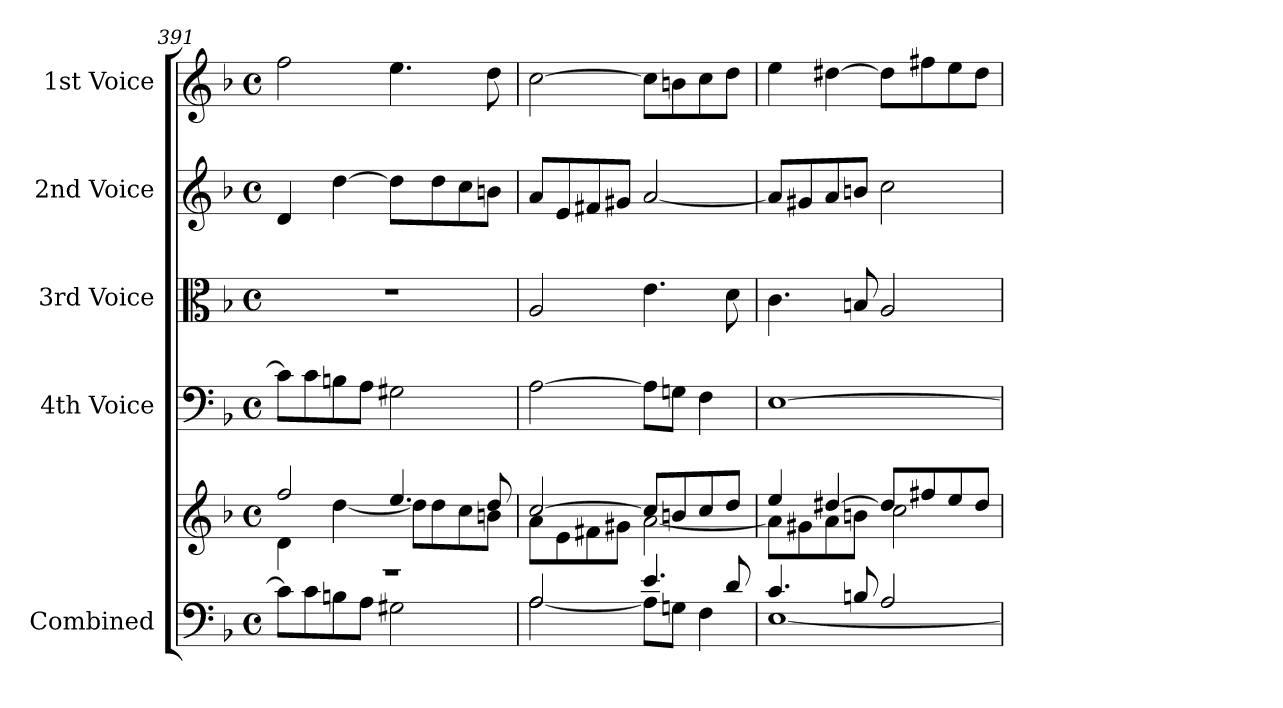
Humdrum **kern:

**kern	**kern	**kern	**kern	**kern	**kern
*part5	*part5	*part4	*part3	*part2	*part1
*staff6	*staff5	*staff4	*staff3	*staff2	*staff1
*I"Combined	*	*I"4th Voice	*I"3rd Voice	*I"2nd Voice	*I"1st Voice
!!LO:PB:g=z
*clefF4	*clefG2	*clefF4	*clefC3	*clefG2	*clefG2
*k[b-]	*k[b-]	*k[b-]	*k[b-]	*k[b-]	*k[b-]
*M4/4	*M4/4	*M4/4	*M4/4	*M4/4	*M4/4
*met(c)	*met(c)	*met(c)	*met(c)	*met(c)	*met(c)
=391	=391	=391	=391	=391	=391
*^	*^	*	*	*	*
1r	8c\L]	2ff/	4d\	8c\L]	1r	4d/	2ff\
.	8c\	.	.	8c\	.	.	.
.	8Bn\	.	[4dd\	8Bn\	.	[4dd\	.
.	8A\J	.	.	8A\J	.	.	.
.	2G#X\	4.ee/	8dd\L]	2G#X\	.	8dd\L]	4.ee\
.	.	.	8dd\	.	.	8dd\	.
.	.	.	8cc\	.	.	8cc\	.
.	.	8dd/	8bn\J	.	.	8bn\J	8dd\
=392	=392	=392	=392	=392	=392	=392	=392
2A/	[2A\	[2cc/	8a\L	[2A\	2A/	8a/L	[2cc\
.	.	.	8e\	.	.	8e/	.
.	.	.	8f#X\	.	.	8f#X/	.
.	.	.	8g#X\J	.	.	8g#X/J	.
4.e/	8A\L]	8cc/L]	[2a\	8A\L]	4.e\	[2a/	8cc\L]
.	8Gn\J	8bn/	.	8Gn\J	.	.	8bn\
.	4F\	8cc/	.	4F\	.	.	8cc\
8d/	.	8dd/J	.	.	8d\	.	8dd\J
=393	=393	=393	=393	=393	=393	=393	=393
4.c/	[1E	4ee/	8a\L]	[1E	4.c\	8a/L]	4ee\
.	.	.	8g#X\	.	.	8g#X/	.
.	.	[4dd#X/	8a\	.	.	8a/	[4dd#X\
8Bn/	.	.	8bn\J	.	8Bn/	8bn/J	.
2A/	.	8dd#/L]	2cc\	.	2A/	2cc\	8dd#\L]
.	.	8ff#X/	.	.	.	.	8ff#X\
.	.	8ee/	.	.	.	.	8ee\
.	.	8dd#/J	.	.	.	.	8dd#\J
*v	*v	*	*	*	*	*	*
*	*v	*v	*	*	*	*
=	=	=	=	=	=
*-	*-	*-	*-	*-	*-
